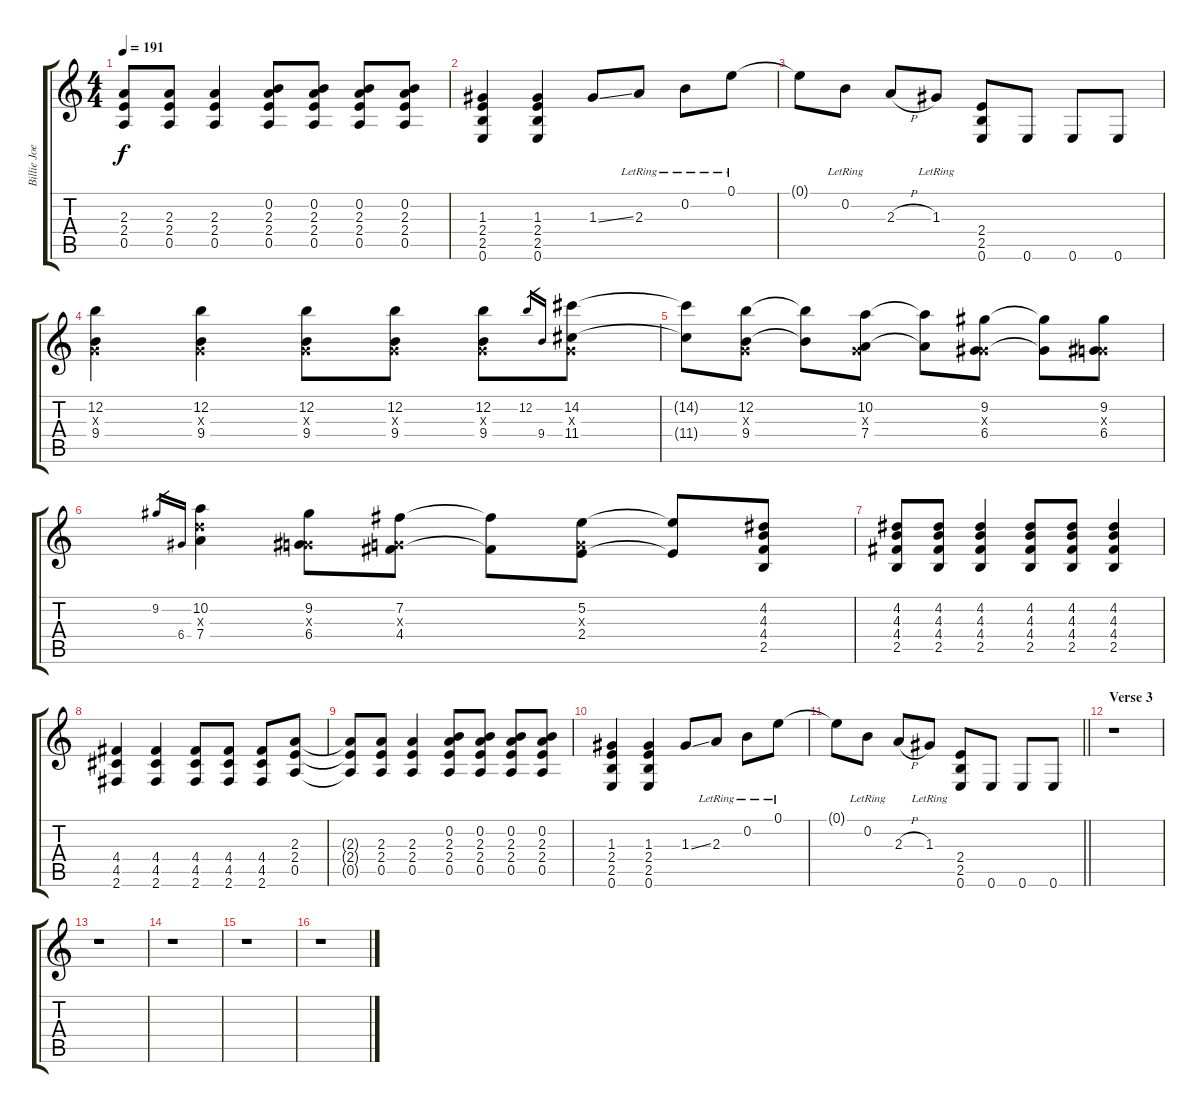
\track ("Billie Joe Armstrong (Solo)" "Billie Joe") {instrument overdrivenguitar}
\staff {score tabs}
\tuning (E4 B3 G3 D3 A2 E2) {hide}
\ts (4 4)
\tempo 191
\clef g2
\ks c
(2.3{t} 2.4{t} 0.5{t}).8{dy f} (2.3 2.4 0.5).8 (2.3 2.4 0.5).4 (0.2 2.3 2.4 0.5).8 (0.2 2.3 2.4 0.5).8 (0.2 2.3 2.4 0.5).8 (0.2 2.3 2.4 0.5).8 |
(1.3 2.4 2.5 0.6).4 (1.3 2.4 2.5 0.6).4 1.3{ss}.8 2.3{lr}.8 0.2{lr}.8 0.1{lr}.8 |
0.1{t}.8 0.2{lr}.8 2.3{h}.8 1.3{lr}.8 (2.4 2.5 0.6).8 0.6.8 0.6.8 0.6.8 |
(12.2 0.3{x} 9.4).4 (12.2 0.3{x} 9.4).4 (12.2 0.3{x} 9.4).8 (12.2 0.3{x} 9.4).8 (12.2 0.3{x} 9.4).8 12.2.16{gr} 9.4.16{gr} (14.2 0.3{x} 11.4).8 |
(14.2{t} 11.4{t}).8 (12.2 0.3{x} 9.4).8 (12.2{t} 9.4{t}).8 (10.2 0.3{x} 7.4).8 (10.2{t} 7.4{t}).8 (9.2 0.3{x} 6.4).8 (9.2{t} 6.4{t}).8 (9.2 0.3{x} 6.4).8 |
9.2.16{gr} 6.4.16{gr} (10.2 7.3{x} 7.4).4 (9.2 0.3{x} 6.4).8 (7.2 0.3{x} 4.4).8 (7.2{t} 4.4{t}).8 (5.2 0.3{x} 2.4).8 (5.2{t} 2.4{t}).8 (4.2 4.3 4.4 2.5).8 |
(4.2 4.3 4.4 2.5).8 (4.2 4.3 4.4 2.5).8 (4.2 4.3 4.4 2.5).4 (4.2 4.3 4.4 2.5).8 (4.2 4.3 4.4 2.5).8 (4.2 4.3 4.4 2.5).4 |
(4.4 4.5 2.6).4 (4.4 4.5 2.6).4 (4.4 4.5 2.6).8 (4.4 4.5 2.6).8 (4.4 4.5 2.6).8 (2.3 2.4 0.5).8 |
(2.3{t} 2.4{t} 0.5{t}).8 (2.3 2.4 0.5).8 (2.3 2.4 0.5).4 (0.2 2.3 2.4 0.5).8 (0.2 2.3 2.4 0.5).8 (0.2 2.3 2.4 0.5).8 (0.2 2.3 2.4 0.5).8 |
(1.3 2.4 2.5 0.6).4 (1.3 2.4 2.5 0.6).4 1.3{ss}.8 2.3{lr}.8 0.2{lr}.8 0.1{lr}.8 |
\barLineRight lightlight
0.1{t}.8 0.2{lr}.8 2.3{h}.8 1.3{lr}.8 (2.4 2.5 0.6).8 0.6.8 0.6.8 0.6.8 |
\section ("" "Verse 3")
r.1 |
r.1 |
r.1 |
r.1 |
r.1
